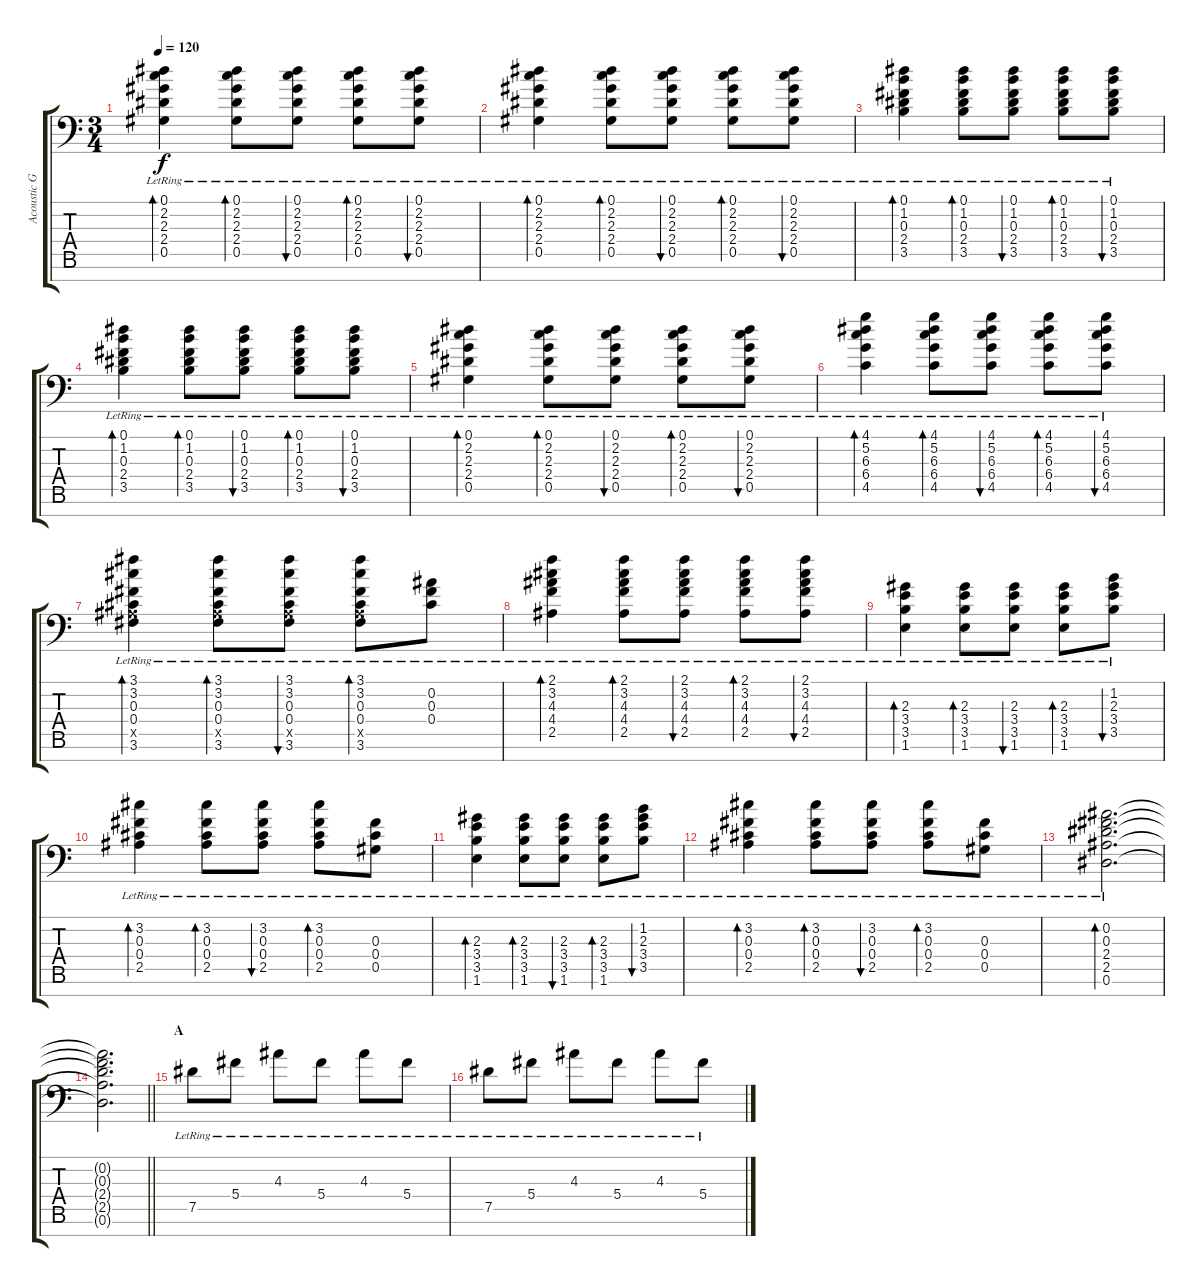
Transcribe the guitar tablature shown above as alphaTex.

\track ("Acoustic Gtr" "Acoustic G") {instrument acousticguitarnylon}
\staff {score tabs}
\tuning (Eb4 Bb3 Gb3 Db3 Ab2 Eb2 Bb1) {hide}
\ts (3 4)
\tempo 120
\clef f4
\ks c
(0.1{lr} 2.2{lr} 2.3{lr} 2.4{lr} 0.5{lr}).4{bd 60 dy f} (0.1{lr} 2.2{lr} 2.3{lr} 2.4{lr} 0.5{lr}).8{bd 60} (0.1{lr} 2.2{lr} 2.3{lr} 2.4{lr} 0.5{lr}).8{bu 60} (0.1{lr} 2.2{lr} 2.3{lr} 2.4{lr} 0.5{lr}).8{bd 60} (0.1{lr} 2.2{lr} 2.3{lr} 2.4{lr} 0.5{lr}).8{bu 60} |
(0.1{lr} 2.2{lr} 2.3{lr} 2.4{lr} 0.5{lr}).4{bd 60} (0.1{lr} 2.2{lr} 2.3{lr} 2.4{lr} 0.5{lr}).8{bd 60} (0.1{lr} 2.2{lr} 2.3{lr} 2.4{lr} 0.5{lr}).8{bu 60} (0.1{lr} 2.2{lr} 2.3{lr} 2.4{lr} 0.5{lr}).8{bd 60} (0.1{lr} 2.2{lr} 2.3{lr} 2.4{lr} 0.5{lr}).8{bu 60} |
(0.1{lr} 1.2{lr} 0.3{lr} 2.4{lr} 3.5{lr}).4{bd 60} (0.1{lr} 1.2{lr} 0.3{lr} 2.4{lr} 3.5{lr}).8{bd 60} (0.1{lr} 1.2{lr} 0.3{lr} 2.4{lr} 3.5{lr}).8{bu 60} (0.1{lr} 1.2{lr} 0.3{lr} 2.4{lr} 3.5{lr}).8{bd 60} (0.1{lr} 1.2{lr} 0.3{lr} 2.4{lr} 3.5{lr}).8{bu 60} |
(0.1{lr} 1.2{lr} 0.3{lr} 2.4{lr} 3.5{lr}).4{bd 60} (0.1{lr} 1.2{lr} 0.3{lr} 2.4{lr} 3.5{lr}).8{bd 60} (0.1{lr} 1.2{lr} 0.3{lr} 2.4{lr} 3.5{lr}).8{bu 60} (0.1{lr} 1.2{lr} 0.3{lr} 2.4{lr} 3.5{lr}).8{bd 60} (0.1{lr} 1.2{lr} 0.3{lr} 2.4{lr} 3.5{lr}).8{bu 60} |
(0.1{lr} 2.2{lr} 2.3{lr} 2.4{lr} 0.5{lr}).4{bd 60} (0.1{lr} 2.2{lr} 2.3{lr} 2.4{lr} 0.5{lr}).8{bd 60} (0.1{lr} 2.2{lr} 2.3{lr} 2.4{lr} 0.5{lr}).8{bu 60} (0.1{lr} 2.2{lr} 2.3{lr} 2.4{lr} 0.5{lr}).8{bd 60} (0.1{lr} 2.2{lr} 2.3{lr} 2.4{lr} 0.5{lr}).8{bu 60} |
(4.1{lr} 5.2{lr} 6.3{lr} 6.4{lr} 4.5{lr}).4{bd 60} (4.1{lr} 5.2{lr} 6.3{lr} 6.4{lr} 4.5{lr}).8{bd 60} (4.1{lr} 5.2{lr} 6.3{lr} 6.4{lr} 4.5{lr}).8{bu 60} (4.1{lr} 5.2{lr} 6.3{lr} 6.4{lr} 4.5{lr}).8{bd 60} (4.1{lr} 5.2{lr} 6.3{lr} 6.4{lr} 4.5{lr}).8{bu 60} |
(3.1{lr} 3.2{lr} 0.3{lr} 0.4{lr} 2.5{x} 3.6{lr}).4{bd 60} (3.1{lr} 3.2{lr} 0.3{lr} 0.4{lr} 2.5{x} 3.6{lr}).8{bd 60} (3.1{lr} 3.2{lr} 0.3{lr} 0.4{lr} 2.5{x} 3.6{lr}).8{bu 60} (3.1{lr} 3.2{lr} 0.3{lr} 0.4{lr} 2.5{x} 3.6{lr}).8{bd 60} (0.2{lr} 0.3{lr} 0.4{lr}).8 |
(2.1{lr} 3.2{lr} 4.3{lr} 4.4{lr} 2.5{lr}).4{bd 60} (2.1{lr} 3.2{lr} 4.3{lr} 4.4{lr} 2.5{lr}).8{bd 60} (2.1{lr} 3.2{lr} 4.3{lr} 4.4{lr} 2.5{lr}).8{bu 60} (2.1{lr} 3.2{lr} 4.3{lr} 4.4{lr} 2.5{lr}).8{bd 60} (2.1{lr} 3.2{lr} 4.3{lr} 4.4{lr} 2.5{lr}).8{bu 60} |
(2.3{lr} 3.4{lr} 3.5 1.6).4{bd 60} (2.3{lr} 3.4{lr} 3.5 1.6).8{bd 60} (2.3{lr} 3.4{lr} 3.5 1.6).8{bu 60} (2.3{lr} 3.4{lr} 3.5 1.6).8{bd 60} (1.2 2.3{lr} 3.4{lr} 3.5).8{bu 60} |
(3.2{lr} 0.3{lr} 0.4{lr} 2.5{lr}).4{bd 60} (3.2{lr} 0.3{lr} 0.4{lr} 2.5{lr}).8{bd 60} (3.2{lr} 0.3{lr} 0.4{lr} 2.5{lr}).8{bu 60} (3.2{lr} 0.3{lr} 0.4{lr} 2.5{lr}).8{bd 60} (0.3{lr} 0.4{lr} 0.5).8 |
(2.3{lr} 3.4{lr} 3.5 1.6).4{bd 60} (2.3{lr} 3.4{lr} 3.5 1.6).8{bd 60} (2.3{lr} 3.4{lr} 3.5 1.6).8{bu 60} (2.3{lr} 3.4{lr} 3.5 1.6).8{bd 60} (1.2 2.3{lr} 3.4{lr} 3.5).8{bu 60} |
(3.2{lr} 0.3{lr} 0.4{lr} 2.5{lr}).4{bd 60} (3.2{lr} 0.3{lr} 0.4{lr} 2.5{lr}).8{bd 60} (3.2{lr} 0.3{lr} 0.4{lr} 2.5{lr}).8{bu 60} (3.2{lr} 0.3{lr} 0.4{lr} 2.5{lr}).8{bd 60} (0.3{lr} 0.4{lr} 0.5).8 |
(0.2{lr} 0.3{lr} 2.4{lr} 2.5 0.6{lr}).2{d bd 60} |
\barLineRight lightlight
(0.2{t} 0.3{t} 2.4{t} 2.5{t} 0.6{t}).2{d} |
\section ("" "A")
7.5{lr}.8{volume 12 instrument acousticguitarnylon} 5.4{lr}.8 4.3{lr}.8 5.4{lr}.8 4.3{lr}.8 5.4{lr}.8 |
7.5{lr}.8 5.4{lr}.8 4.3{lr}.8 5.4{lr}.8 4.3{lr}.8 5.4{lr}.8
